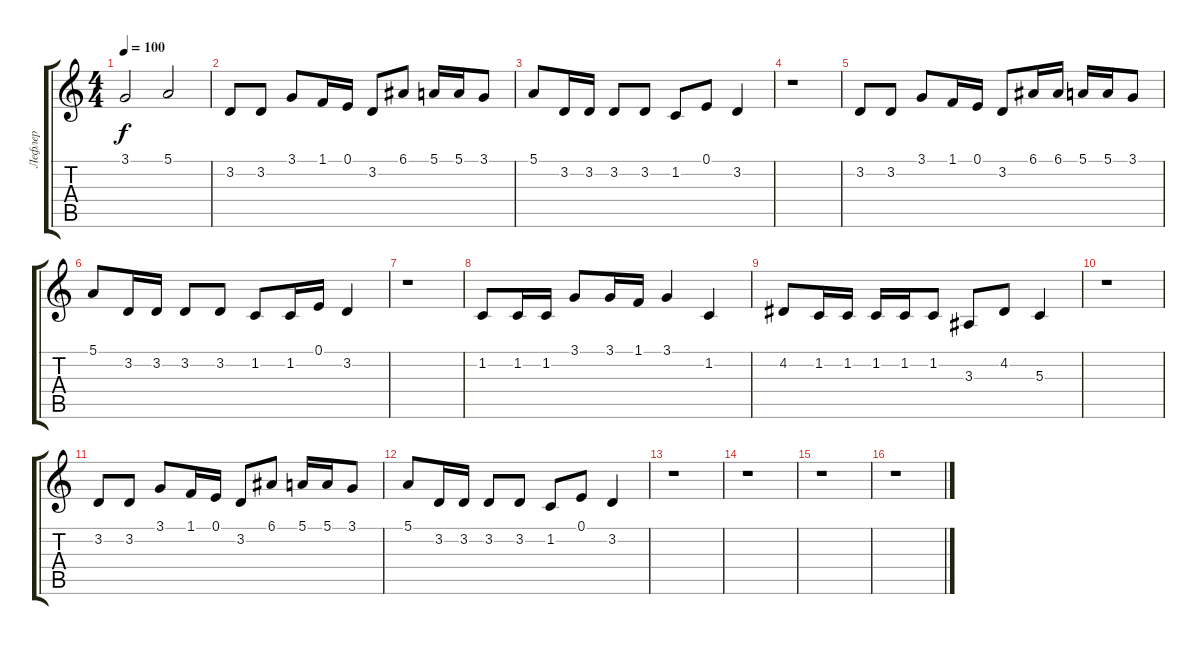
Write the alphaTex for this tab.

\track ("Лефлер" "Лефлер") {instrument lead6voice}
\staff {score tabs}
\tuning (E4 B3 G3 D3 A2 E2) {hide}
\ts (4 4)
\tempo 100
\clef g2
\ks c
3.1.2{dy f} 5.1.2 |
3.2.8 3.2.8 3.1.8 1.1.16 0.1.16 3.2.8 6.1.8 5.1.16 5.1.16 3.1.8 |
5.1.8 3.2.16 3.2.16 3.2.8 3.2.8 1.2.8 0.1.8 3.2.4 |
r.1 |
3.2.8 3.2.8 3.1.8 1.1.16 0.1.16 3.2.8 6.1.16 6.1.16 5.1.16 5.1.16 3.1.8 |
5.1.8 3.2.16 3.2.16 3.2.8 3.2.8 1.2.8 1.2.16 0.1.16 3.2.4 |
r.1 |
1.2.8 1.2.16 1.2.16 3.1.8 3.1.16 1.1.16 3.1.4 1.2.4 |
4.2.8 1.2.16 1.2.16 1.2.16 1.2.16 1.2.8 3.3.8 4.2.8 5.3.4 |
r.1 |
3.2.8 3.2.8 3.1.8 1.1.16 0.1.16 3.2.8 6.1.8 5.1.16 5.1.16 3.1.8 |
5.1.8 3.2.16 3.2.16 3.2.8 3.2.8 1.2.8 0.1.8 3.2.4 |
r.1 |
r.1 |
r.1 |
r.1
